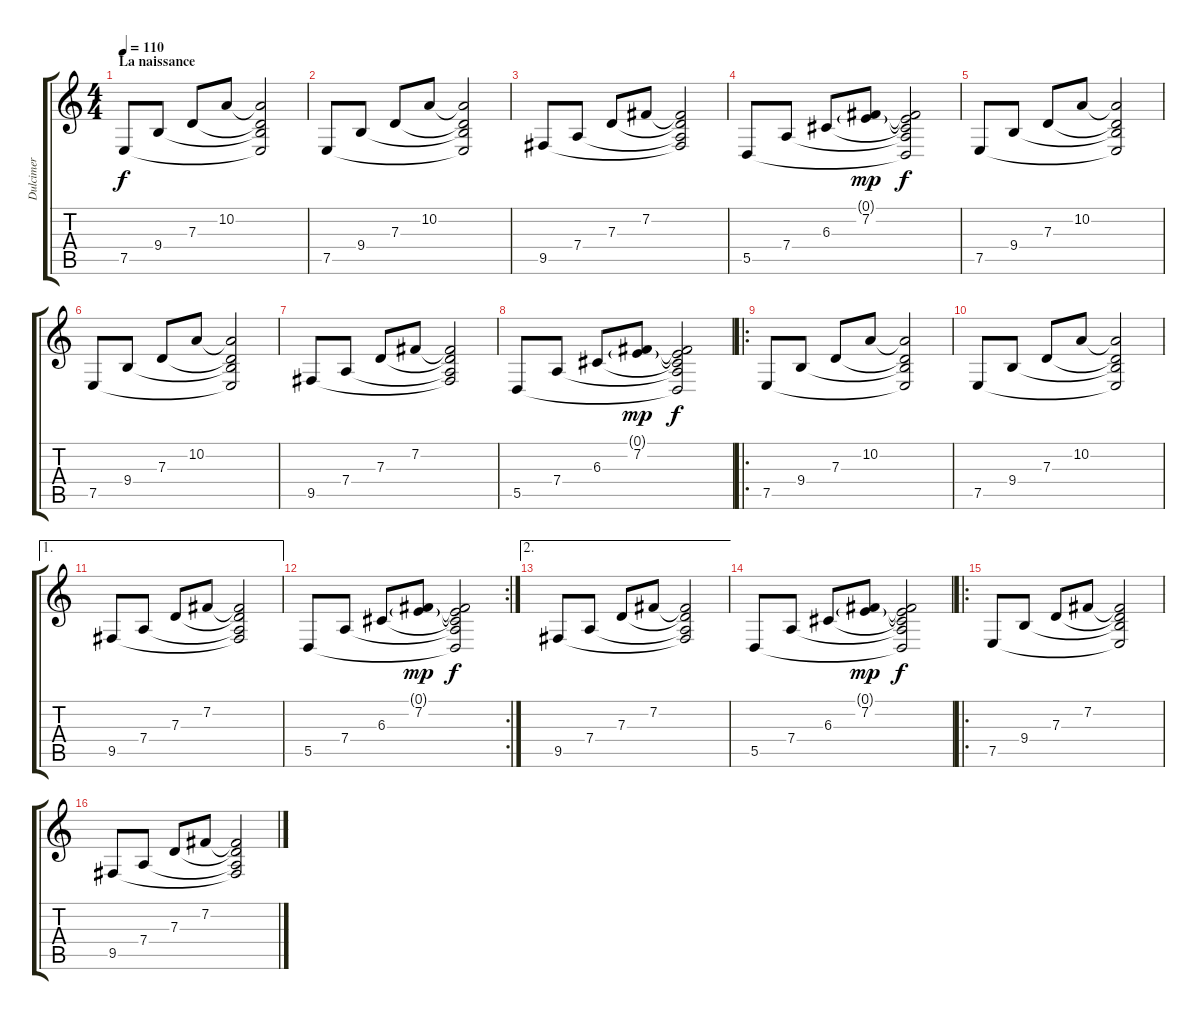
\track ("Dulcimer" "Dulcimer") {instrument dulcimer}
\staff {score tabs}
\tuning (E4 B3 G3 D3 A2 E2) {hide}
\ts (4 4)
\section ("" "La naissance")
\tempo 110
\clef g2
\ks c
7.5.8{dy f instrument dulcimer} 9.4.8 7.3.8 10.2.8 (10.2{t} 7.3{t} 9.4{t} 7.5{t}).2 |
7.5.8 9.4.8 7.3.8 10.2.8 (10.2{t} 7.3{t} 9.4{t} 7.5{t}).2 |
9.5.8 7.4.8 7.3.8 7.2.8 (7.2{t} 7.3{t} 7.4{t} 9.5{t}).2 |
5.5.8 7.4.8 6.3.8 (0.1{g} 7.2).8{dy mp} (0.1{t} 7.2{t} 6.3{t} 7.4{t} 5.5{t}).2{dy f} |
7.5.8 9.4.8 7.3.8 10.2.8 (10.2{t} 7.3{t} 9.4{t} 7.5{t}).2 |
7.5.8 9.4.8 7.3.8 10.2.8 (10.2{t} 7.3{t} 9.4{t} 7.5{t}).2 |
9.5.8 7.4.8 7.3.8 7.2.8 (7.2{t} 7.3{t} 7.4{t} 9.5{t}).2 |
5.5.8 7.4.8 6.3.8 (0.1{g} 7.2).8{dy mp} (0.1{t} 7.2{t} 6.3{t} 7.4{t} 5.5{t}).2{dy f} |
\ro
7.5.8 9.4.8 7.3.8 10.2.8 (10.2{t} 7.3{t} 9.4{t} 7.5{t}).2 |
7.5.8 9.4.8 7.3.8 10.2.8 (10.2{t} 7.3{t} 9.4{t} 7.5{t}).2 |
\ae 1
9.5.8 7.4.8 7.3.8 7.2.8 (7.2{t} 7.3{t} 7.4{t} 9.5{t}).2 |
\rc 2
5.5.8 7.4.8 6.3.8 (0.1{g} 7.2).8{dy mp} (0.1{t} 7.2{t} 6.3{t} 7.4{t} 5.5{t}).2{dy f} |
\ae 2
9.5.8 7.4.8 7.3.8 7.2.8 (7.2{t} 7.3{t} 7.4{t} 9.5{t}).2 |
5.5.8 7.4.8 6.3.8 (0.1{g} 7.2).8{dy mp} (0.1{t} 7.2{t} 6.3{t} 7.4{t} 5.5{t}).2{dy f} |
\ro
7.5.8 9.4.8 7.3.8 7.2.8 (7.2{t} 7.3{t} 9.4{t} 7.5{t}).2 |
9.5.8 7.4.8 7.3.8 7.2.8 (7.2{t} 7.3{t} 7.4{t} 9.5{t}).2
